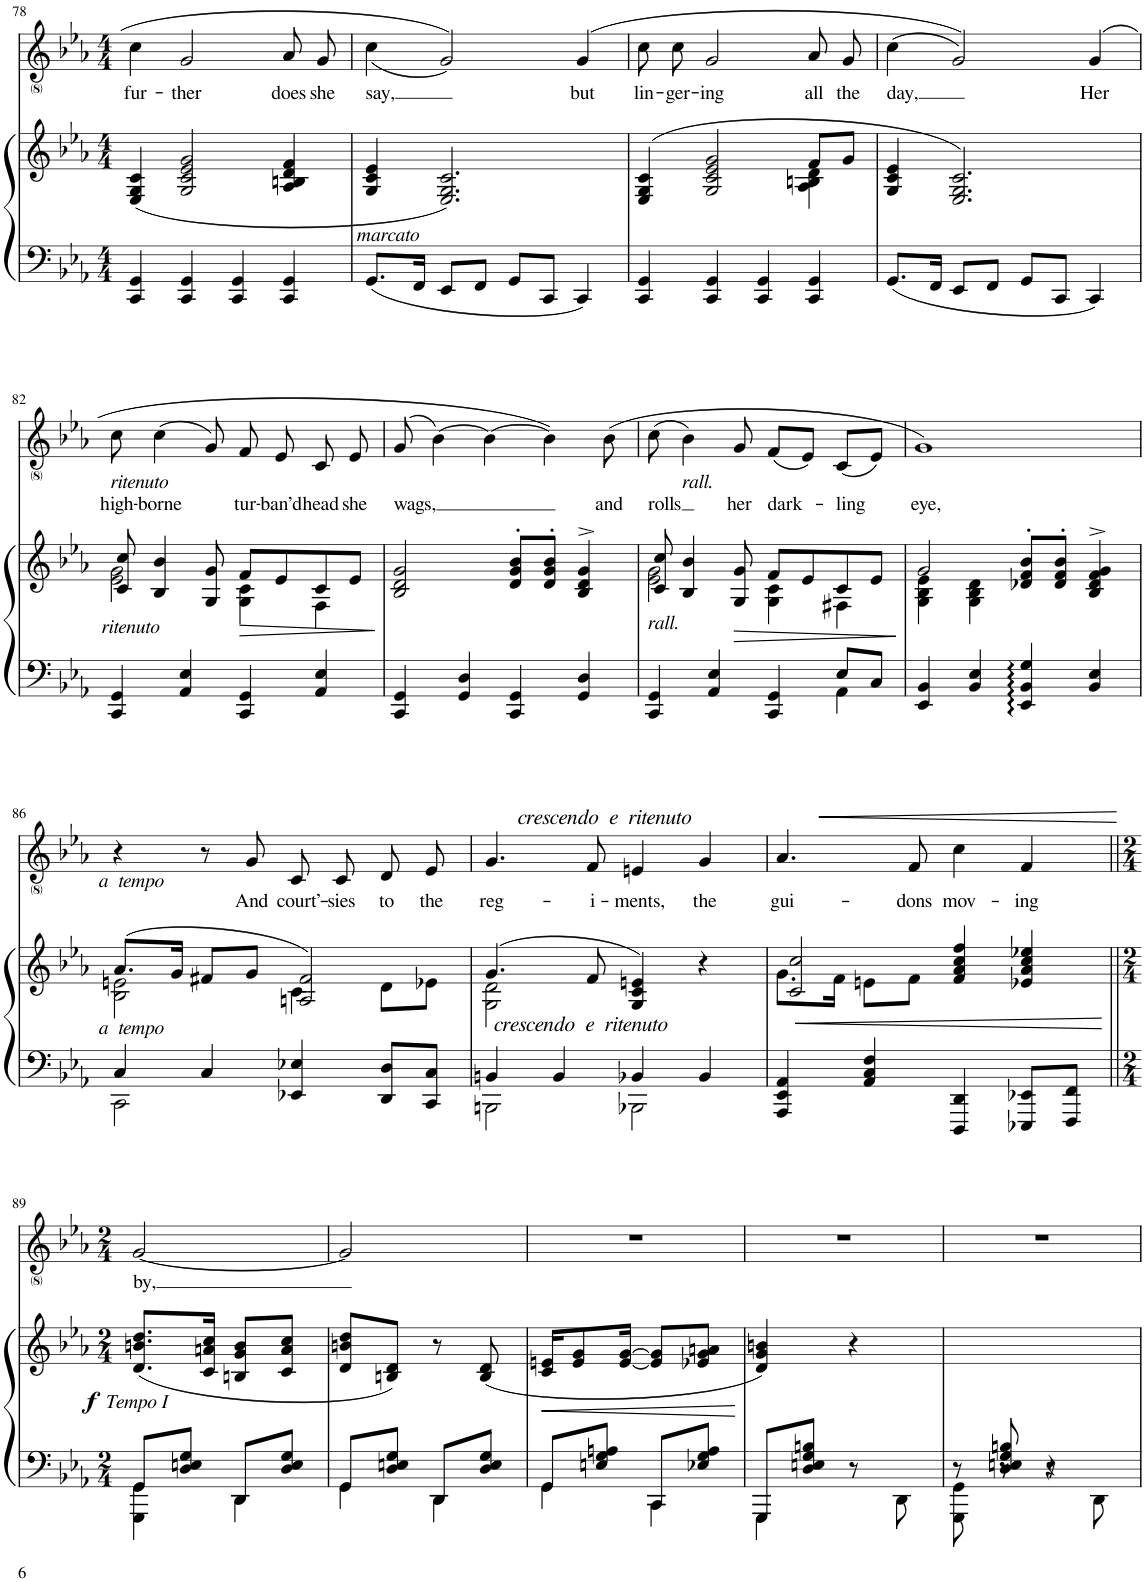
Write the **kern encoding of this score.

**kern	**kern	**dynam	**kern	**text	**dynam
*part2	*part2	*part2	*part1	*part1	*part1
*staff3	*staff2	*staff2/3	*staff1	*staff1	*staff1
*I"Piano	*	*	*I"Voice	*	*
*I'Pno	*	*	*	*	*
!!LO:PB:g=z
*clefF4	*clefG2	*	*clefG2	*	*
*k[b-e-a-]	*k[b-e-a-]	*	*k[b-e-a-]	*	*
*M4/4	*M4/4	*	*M4/4	*	*
=78	=78	=78	=78	=78	=78
!	!	!	!	!LO:LY:b	!
4CC/' 4GG/'	(4E-/ 4G/ 4c/	.	4cc\	fur-	.
!	!	!	!	!LO:LY:b	!
4CC/' 4GG/'	2G/ 2c/ 2e-/ 2g/	.	2g/	-ther	.
4CC/' 4GG/'	.	.	.	.	.
!	!	!	!	!LO:LY:b	!
4CC/' 4GG/'	4A-/ 4Bn/ 4d/ 4f/	.	8a-/	does	.
!	!	!	!	!LO:LY:b	!
.	.	.	8g/	she	.
=79	=79	=79	=79	=79	=79
!	!LO:TX:b:i:t=marcato	!	!	!	!
!	!	!	!	!LO:LY:b	!
8.GG/L	4G/ 4c/ 4e-/	.	(<4cc\	say,	.
16FF/Jk	.	.	.	.	.
8EE-/L	2.E-/ 2.G/ 2.c/)	.	2g/)	.	.
8FF/J	.	.	.	.	.
8GG/L	.	.	.	.	.
8CC/J	.	.	.	.	.
!	!	!	!	!LO:LY:b	!
4CC/	.	.	(4g/	but	.
=80	=80	=80	=80	=80	=80
*	*^	*	*	*	*
!	!	!	!	!	!LO:LY:b	!
4CC/' 4GG/'	(4E-/ 4G/ 4c/	2.ryy	.	8cc\	lin-	.
!	!	!	!	!	!LO:LY:b	!
.	.	.	.	8cc\	-ger-	.
!	!	!	!	!	!LO:LY:b	!
4CC/' 4GG/'	2G/ 2c/ 2e-/ 2g/	.	.	2g/	-ing	.
4CC/' 4GG/'	.	.	.	.	.	.
!	!	!	!	!	!LO:LY:b	!
4CC/' 4GG/'	8f/L	4A-\ 4Bn\ 4d\	.	8a-/	all	.
!	!	!	!	!	!LO:LY:b	!
.	8g/J	.	.	8g/	the	.
*	*v	*v	*	*	*	*
=81	=81	=81	=81	=81	=81
!	!	!	!	!LO:LY:b	!
8.GG/L	4G/ 4c/ 4e-/	.	(4cc\	day,	.
16FF/Jk	.	.	.	.	.
8EE-/L	2.E-/ 2.G/ 2.c/)	.	2g/))	.	.
8FF/J	.	.	.	.	.
8GG/L	.	.	.	.	.
8CC/J	.	.	.	.	.
!	!	!	!	!LO:LY:b	!
4CC/	.	.	(4g/	Her	.
!!LO:LB:g=z
=82	=82	=82	=82	=82	=82
*	*^	*	*	*	*
!	!	!	!	!LO:TX:b:i:t=ritenuto	!	!
!	!LO:TX:b:i:t=ritenuto	!	!	!	!	!
!	!	!	!	!	!LO:LY:b	!
4CC/ 4GG/	8c/ 8cc/	2e-\ 2g\	.	8cc\	high-	.
!	!	!	!	!	!LO:LY:b	!
.	4B-/ 4b-/	.	.	(4cc\	-borne	.
4AA-/ 4E-/	.	.	.	.	.	.
.	8G/ 8g/	.	.	8g/)	.	.
!	!	!	!LO:HP:b	!	!LO:LY:b	!
4CC/ 4GG/	8f/L	4G\ 4c\	>	8f/	tur-	.
!	!	!	!	!	!LO:LY:b	!
.	8e-/	.	.	8e-/	-ban’d	.
!	!	!	!	!	!LO:LY:b	!
4AA-/ 4E-/	8c/	4F\	.	8c/	head	.
!	!	!	!	!	!LO:LY:b	!
.	8e-/J	.	.	8e-/	she	.
*	*v	*v	*	*	*	*
=83	=83	=83	=83	=83	=83
!	!	!	!	!LO:LY:b	!
4CC/ 4GG/	2B-/ 2d/ 2g/	.	(8g/	wags,	.
.	.	.	[4b-\)	.	.
4GG/ 4D/	.	.	.	.	.
.	.	.	4b-\_	.	.
4CC/ 4GG/	8d/'> 8g/'> 8b-/'>L	.	.	.	.
.	8d/'> 8g/'> 8b-/'>J	.	4b-\])	.	.
4GG/ 4D/	4B-/^> 4d/^> 4g/^>	.	.	.	.
!	!	!	!	!LO:LY:b	!
.	.	.	(8b-\	and	.
=84	=84	=84	=84	=84	=84
*^	*^	*	*	*	*
!	!	!LO:TX:b:i:t=rall.	!	!	!	!	!
!	!	!	!	!	!	!LO:LY:b	!
4CC/ 4GG/	2.ryy	8c/ 8cc/	2e-\ 2g\	.	(8cc\	rolls	.
!	!	!	!	!	!LO:TX:b:i:t=rall.	!	!
.	.	4B-/ 4b-/	.	.	4b-\)	.	.
4AA-/ 4E-/	.	.	.	.	.	.	.
!	!	!	!	!LO:HP:b	!	!LO:LY:b	!
.	.	8G/ 8g/	.	>	8g/	her	.
!	!	!	!	!	!	!LO:LY:b	!
4CC/ 4GG/	.	8f/L	4G\ 4c\	.	(8f/L	dark-	.
.	.	8e-/	.	.	8e-/J)	.	.
!	!	!	!	!	!	!LO:LY:b	!
8E-/L	4AA-\	8c/	4F#X\	.	(8c/L	-ling	.
8C/J	.	8e-/J	.	.	8e-/J)	.	.
*v	*v	*	*	*	*	*	*
*	*v	*v	*	*	*	*
.	.	]	.	.	.
=85	=85	=85	=85	=85	=85
*	*^	*	*	*	*
!	!	!	!	!	!LO:LY:b	!
4EE-/ 4BB-/	2g/	4G\ 4B-\ 4e-\	.	1g)	eye,	.
4BB-/ 4E-/	.	4G\ 4B-\ 4d\	.	.	.	.
4EE-/ 4BB-/ 4G/	8d-X/'> 8f/'> 8b-/'>L	2ryy	.	.	.	.
.	8d-/'> 8f/'> 8b-/'>J	.	.	.	.	.
4BB-/ 4E-/	4B-/^>, 4d-/^>, 4f/^>, 4g/^>,	.	.	.	.	.
!!LO:LB:g=z
=86	=86	=86	=86	=86	=86	=86
*^	*	*	*	*	*	*
!	!	!	!	!	!LO:TX:b:i:t=a  tempo	!	!
!	!	!LO:TX:b:i:t=a  tempo	!	!	!	!	!
4C/	2CC\	(8.a-/L	2B-\ 2en\	.	4r	.	.
.	.	16g/Jk	.	.	.	.	.
4C/	.	8f#X/L	.	.	8r	.	.
!	!	!	!	!	!	!LO:LY:b	!
.	.	8g/J	.	.	8g/	And	.
!	!	!	!	!	!	!LO:LY:b	!
4EE-X/ 4E-X/	2ryy	2An/ 2f#/)	4c\	.	8c/	court’-	.
!	!	!	!	!	!	!LO:LY:b	!
.	.	.	.	.	8c/	-sies	.
!	!	!	!	!	!	!LO:LY:b	!
8DD/ 8D/L	.	.	8d\L	.	8d/	to	.
!	!	!	!	!	!	!LO:LY:b	!
8CC/ 8C/J	.	.	8e-X\J	.	8e-/	the	.
=87	=87	=87	=87	=87	=87	=87	=87
!	!	!	!	!	!LO:TX:a:i:t=crescendo  e  ritenuto	!	!
!	!	!LO:TX:b:i:t=crescendo  e  ritenuto	!	!	!	!	!
!	!	!	!	!LO:HP:b	!	!LO:LY:b	!LO:HP:b
4BBn/	2BBBn\	(4.g/	2G\ 2d\	<	4.g/	reg-	<
4BB/	.	.	.	.	.	.	.
!	!	!	!	!	!	!LO:LY:b	!
.	.	8f/	.	.	8f/	-i-	.
!	!	!	!	!	!	!LO:LY:b	!
4BB-X/	2BBB-X\	4G/ 4c/ 4en/)	2ryy	.	4en/	-ments,	.
!	!	!	!	!	!	!LO:LY:b	!
4BB-/	.	4r	.	.	4g/	the	.
*v	*v	*	*	*	*	*	*
=88	=88	=88	=88	=88	=88	=88
!	!	!	!	!	!LO:LY:b	!
4AAA-/ 4EE-/ 4AA-/	2c/ 2cc/	8.g\L	.	4.a-/	gui-	.
.	.	16f\Jk	.	.	.	.
4AA-/ 4C/ 4F/	.	8en\L	.	.	.	.
!	!	!	!	!	!LO:LY:b	!
.	.	8f\J	.	8f/	-dons	.
!	!	!	!	!	!LO:LY:b	!
4DDD/ 4DD/	4f/ 4a-/ 4cc/ 4ff/	2ryy	.	4cc\	mov-	.
!	!	!	!	!	!LO:LY:b	!
8EEE-X/ 8EE-X/L	4e-X/ 4a-/ 4cc/ 4ee-X/	.	.	4f/	-ing	.
8FFF/ 8FF/J	.	.	.	.	.	.
*	*v	*v	*	*	*	*
.	.	]	.	.	[
!!LO:LB:g=z
=89||	=89||	=89||	=89||	=89||	=89||
*M2/4	*M2/4	*	*M2/4	*	*
*^	*	*	*	*	*
!	!	!	!LO:DY:b	!	!LO:LY:b	!
!	!	!	!LO:DY:n=1:b	!	!	!
8GG/L	4GGG\ 4GG\	(8.d/ 8.bn/ 8.dd/L	f other-dynamics	[2g/	by,	.
8D/ 8En/ 8G/J	.	.	.	.	.	.
.	.	16c/ 16an/ 16cc/Jk	.	.	.	.
8DD/L	4DD\	8Bn/ 8g/ 8b/L	.	.	.	.
8D/ 8E/ 8G/J	.	8c/ 8a/ 8cc/J	.	.	.	.
=90	=90	=90	=90	=90	=90	=90
8GG/L	4GG\	8d/ 8bn/ 8dd/L	.	2g/]	.	.
8D/ 8En/ 8G/J	.	8Bn/ 8d/J)	.	.	.	.
8DD/L	4DD\	8r	.	.	.	.
8D/ 8E/ 8G/J	.	(8B/ 8d/	.	.	.	.
=91	=91	=91	=91	=91	=91	=91
8GG/L	4GG\	16c/ 16en/KL	.	2r	.	.
.	.	8e/ 8g/	.	.	.	.
8En/ 8G/ 8An/J	.	.	.	.	.	.
.	.	[16e/ [16g/Jk	.	.	.	.
8CC/L	4CC\	8e/] 8g/]L	.	.	.	.
8E-X/ 8G/ 8A/J	.	8e-X/ 8g/ 8an/J	.	.	.	.
*v	*v	*	*	*	*	*
.	.	[	.	.	.
=92	=92	=92	=92	=92	=92
*^	*	*	*	*	*
8GGG/L	4GGG\	4d/ 4g/ 4bn/)	.	2r	.	.
8D/ 8En/ 8G/ 8Bn/J	.	.	.	.	.	.
8r	4ryy	4r	.	.	.	.
8DD\	.	.	.	.	.	.
=93	=93	=93	=93	=93	=93	=93
8ryy	8GGG\ 8GG\	8r	.	2r	.	.
8D/ 8En/ 8G/ 8Bn/	8r	8ryy	.	.	.	.
4ryy	8r	4r	.	.	.	.
.	8DD\	.	.	.	.	.
*v	*v	*	*	*	*	*
=	=	=	=	=	=
*-	*-	*-	*-	*-	*-
